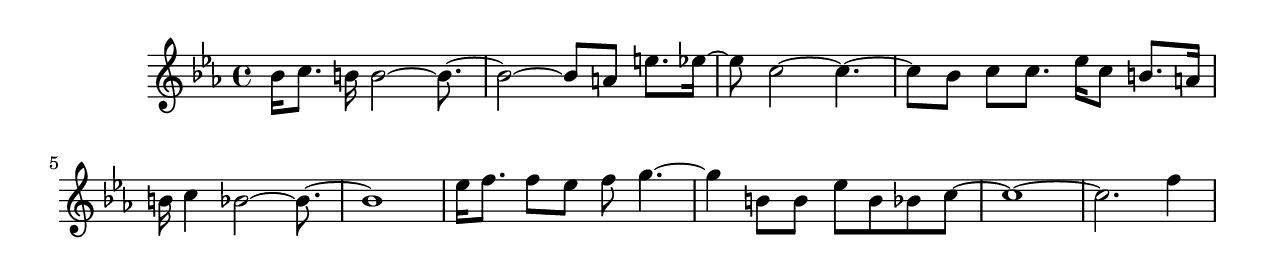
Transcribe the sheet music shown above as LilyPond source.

#(set-default-paper-size "letter")

<<

\new ChordNames {
    \set majorSevenSymbol = \markup { maj7 } 
    \set additionalPitchPrefix = #"add"
    \chordmode {
        s16*160
    }
}

\new Staff { 
    {
        \clef treble
        \key c \minor
        \time 4/4
        
        bes'16 c''8. b'16 b'2~ b'8.~ | b'2~ b'8 a'8 e''8. ees''16~ | ees''8 c''2~ c''4.~ | c''8 bes'8 c''8 c''8. ees''16 c''8 b'8. a'16 | b'16 c''4 bes'2~ bes'8.~ | bes'1 | ees''16 f''8. f''8 ees''8 f''8 g''4.~ | g''4 b'8 b'8 ees''8 b'8 bes'8 c''8~ | c''1~ | c''2. f''4
    }
}

>>

\version "2.18.2"